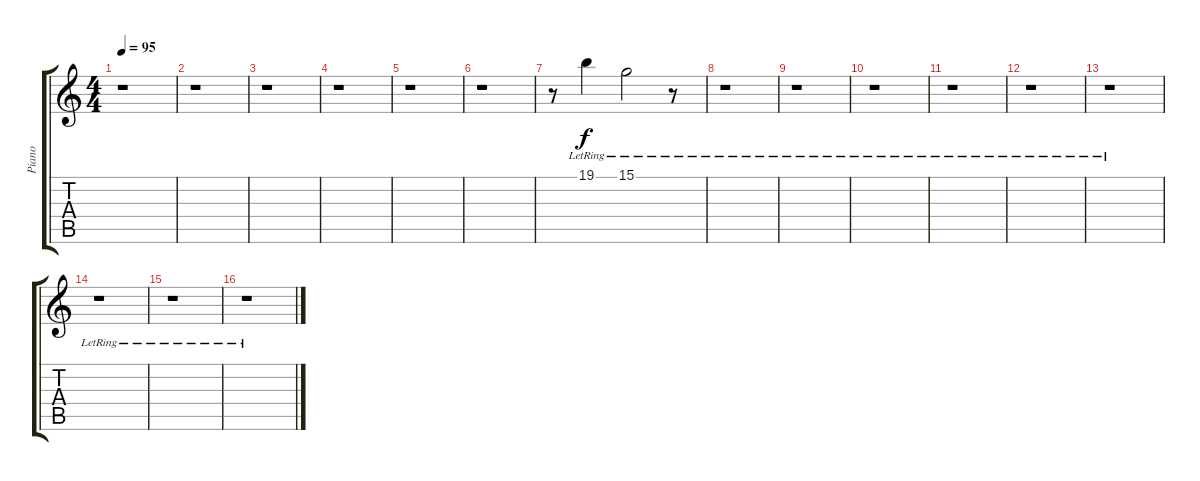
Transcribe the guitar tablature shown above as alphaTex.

\track ("Piano" "Piano") {instrument brightacousticpiano}
\staff {score tabs}
\tuning (E4 B3 G3 D3 A2 E2) {hide}
\ts (4 4)
\tempo 95
\clef g2
\ks c
r.1{dy f} |
r.1 |
r.1 |
r.1 |
r.1 |
r.1 |
r.8 19.1{lr}.4 15.1{lr}.2 r.8 |
r.1 |
r.1 |
r.1 |
r.1 |
r.1 |
r.1 |
r.1 |
r.1 |
r.1
